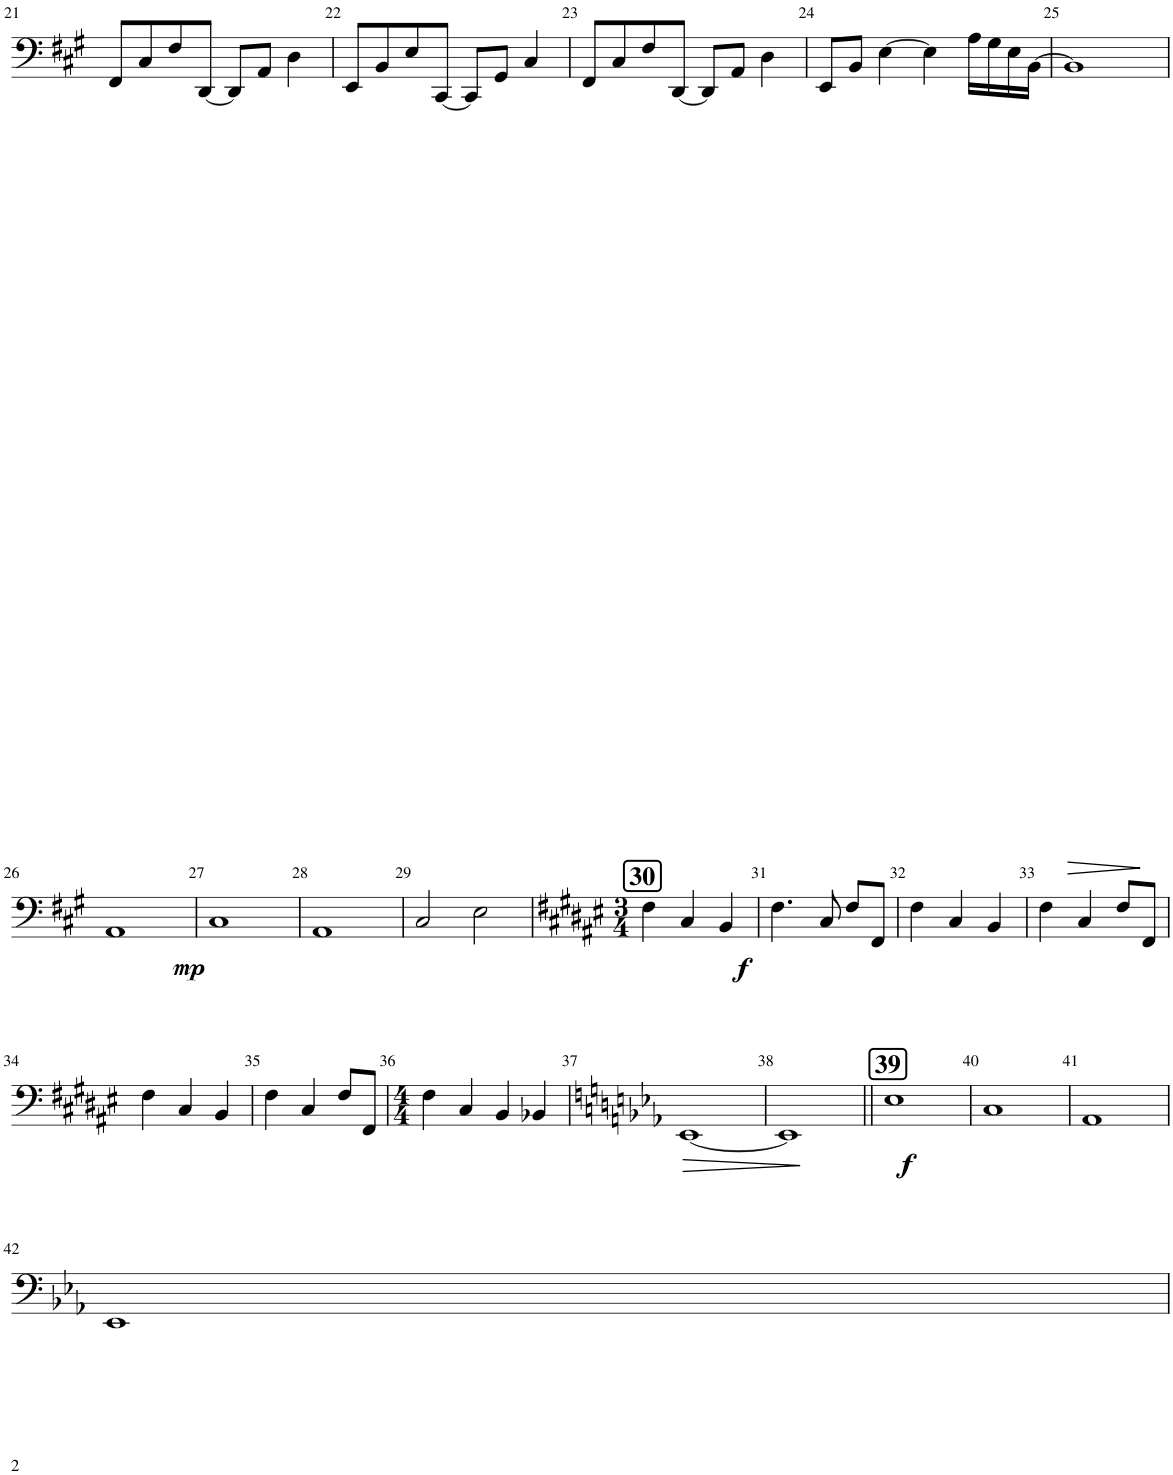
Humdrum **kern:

**kern	**dynam
*part1	*part1
*staff1	*staff1
*I"Violoncello	*
*I'Vc	*
!!LO:PB:g=z
*clefF4	*
*k[f#c#g#]	*
*M4/4	*
=21	=21
8FF#/L	.
8C#/	.
8F#/	.
[8DD/J	.
8DD/L]	.
8AA/J	.
4D\	.
=22	=22
8EE/L	.
8BB/	.
8E/	.
[8CC#/J	.
8CC#/L]	.
8GG#/J	.
4C#/	.
=23	=23
8FF#/L	.
8C#/	.
8F#/	.
[8DD/J	.
8DD/L]	.
8AA/J	.
4D\	.
=24	=24
8EE/L	.
8BB/J	.
[4E\	.
4E\]	.
16A\LL	.
16G#\	.
16E\	.
[16BB\JJ	.
=25	=25
!	!LO:HP:b
1BB]	>
.	]
!!LO:LB:g=z
=26	=26
!	!LO:DY:b
1AA	mp
=27	=27
1C#	.
=28	=28
1AA	.
=29	=29
2C#/	.
2E\	.
=29X4	=29X4
*k[f#c#g#d#a#e#]	*
*M3/4	*
!LO:TX:a:B:t=30	!
!	!LO:DY:b
4F#\	f
4C#/	.
4BB/	.
=31	=31
4.F#\	.
8C#/	.
8F#/L	.
8FF#/J	.
=32	=32
4F#\	.
4C#/	.
4BB/	.
=33	=33
4F#\	.
4C#/	.
8F#/L	.
8FF#/J	.
!!LO:LB:g=z
=34	=34
4F#\	.
4C#/	.
4BB/	.
=35	=35
4F#\	.
4C#/	.
8F#/L	.
8FF#/J	.
=36	=36
*M4/4	*
4F#\	.
4C#/	.
4BB/	.
4BB-X/	.
=37	=37
*k[b-e-a-]	*
!	!LO:HP:b
[1EE-	>
.	]
=38	=38
1EE-]	.
=38X5||	=38X5||
!LO:TX:a:B:t=39	!
!	!LO:DY:b
1E-	f
=40	=40
1C	.
=41	=41
1AA-	.
!!LO:LB:g=z
=42	=42
1EE-	.
=	=
*-	*-
